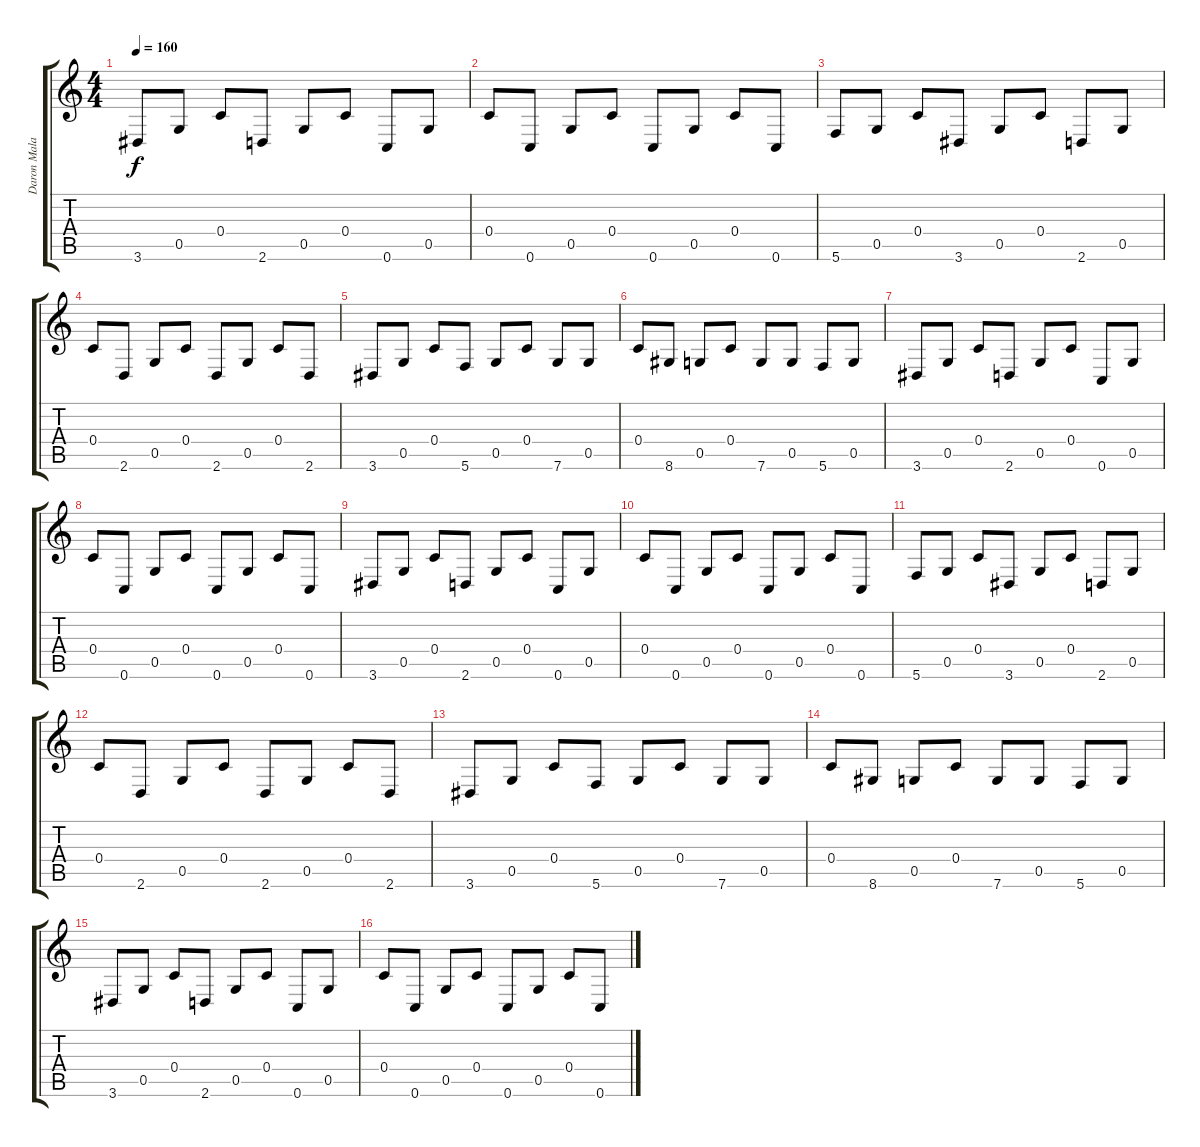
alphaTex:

\track ("Daron Malakian (Guitar)" "Daron Mala") {instrument distortionguitar}
\staff {score tabs}
\tuning (D4 A3 F3 C3 G2 C2) {hide}
\ts (4 4)
\tempo 160
\clef g2
\ks c
3.6.8{dy f} 0.5.8 0.4.8 2.6.8 0.5.8 0.4.8 0.6.8 0.5.8 |
0.4.8 0.6.8 0.5.8 0.4.8 0.6.8 0.5.8 0.4.8 0.6.8 |
5.6.8 0.5.8 0.4.8 3.6.8 0.5.8 0.4.8 2.6.8 0.5.8 |
0.4.8 2.6.8 0.5.8 0.4.8 2.6.8 0.5.8 0.4.8 2.6.8 |
3.6.8 0.5.8 0.4.8 5.6.8 0.5.8 0.4.8 7.6.8 0.5.8 |
0.4.8 8.6.8 0.5.8 0.4.8 7.6.8 0.5.8 5.6.8 0.5.8 |
3.6.8 0.5.8 0.4.8 2.6.8 0.5.8 0.4.8 0.6.8 0.5.8 |
0.4.8 0.6.8 0.5.8 0.4.8 0.6.8 0.5.8 0.4.8 0.6.8 |
3.6.8 0.5.8 0.4.8 2.6.8 0.5.8 0.4.8 0.6.8 0.5.8 |
0.4.8 0.6.8 0.5.8 0.4.8 0.6.8 0.5.8 0.4.8 0.6.8 |
5.6.8 0.5.8 0.4.8 3.6.8 0.5.8 0.4.8 2.6.8 0.5.8 |
0.4.8 2.6.8 0.5.8 0.4.8 2.6.8 0.5.8 0.4.8 2.6.8 |
3.6.8 0.5.8 0.4.8 5.6.8 0.5.8 0.4.8 7.6.8 0.5.8 |
0.4.8 8.6.8 0.5.8 0.4.8 7.6.8 0.5.8 5.6.8 0.5.8 |
3.6.8 0.5.8 0.4.8 2.6.8 0.5.8 0.4.8 0.6.8 0.5.8 |
0.4.8 0.6.8 0.5.8 0.4.8 0.6.8 0.5.8 0.4.8 0.6.8
